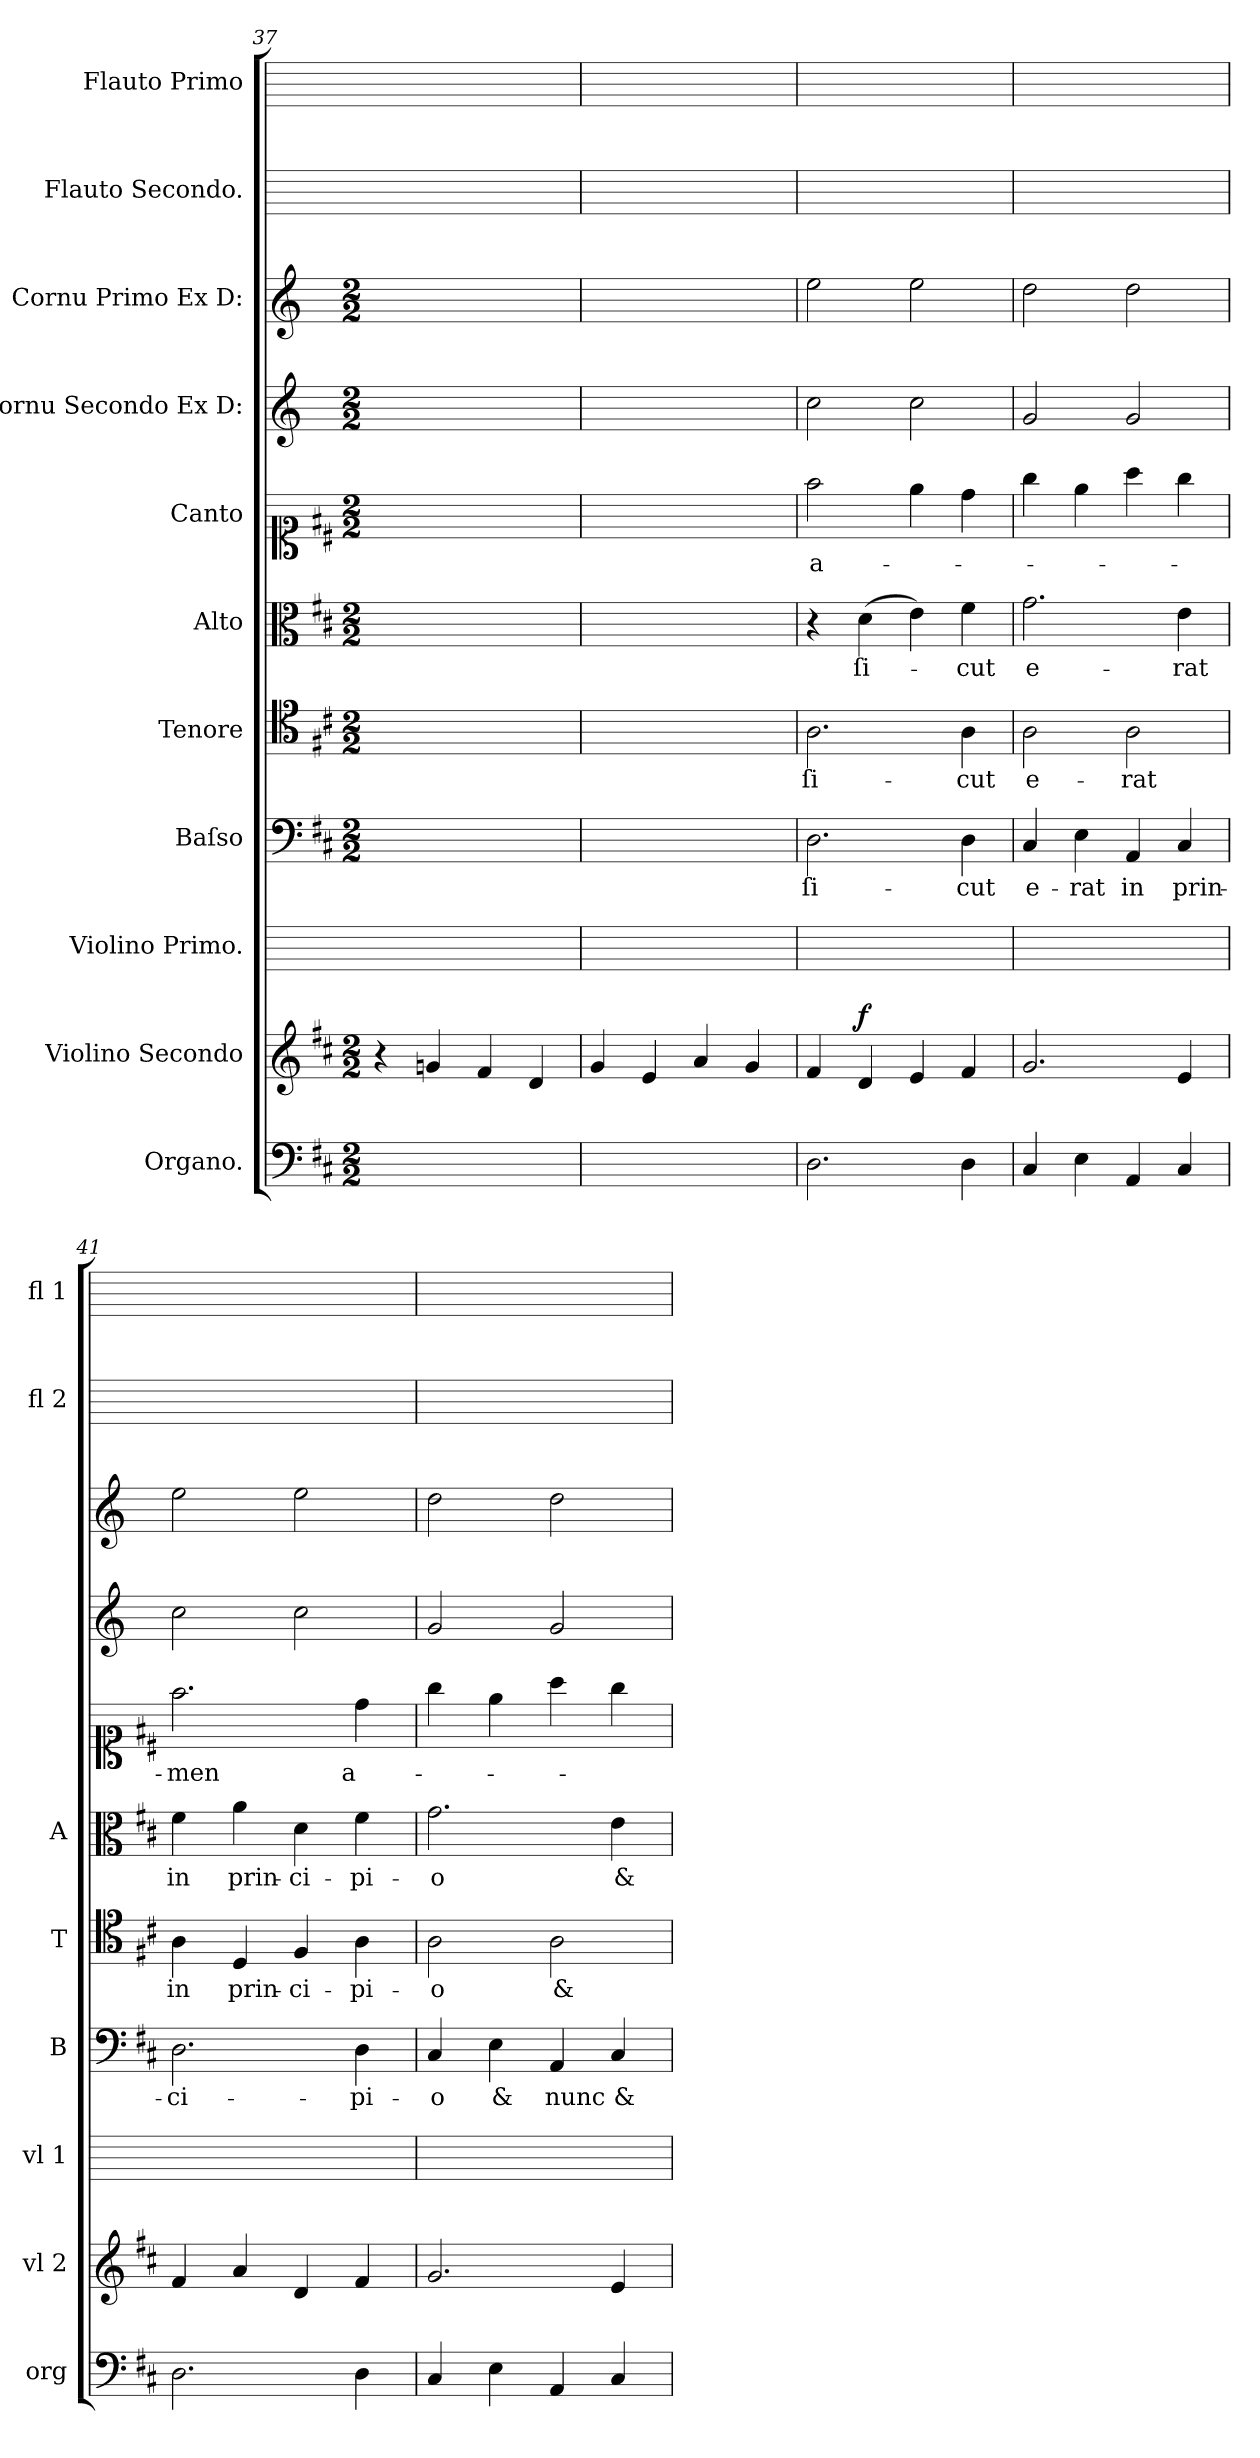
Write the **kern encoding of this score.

**kern	**kern	**dynam	**kern	**kern	**text	**kern	**text	**kern	**text	**kern	**text	**kern	**kern	**kern	**kern
*part11	*part10	*part10	*part9	*part8	*part8	*part7	*part7	*part6	*part6	*part5	*part5	*part4	*part3	*part2	*part1
*staff11	*staff10	*staff10	*staff9	*staff8	*staff8	*staff7	*staff7	*staff6	*staff6	*staff5	*staff5	*staff4	*staff3	*staff2	*staff1
*I"Organo.	*I"Violino Secondo	*	*I"Violino Primo.	*I"Baſso	*	*I"Tenore	*	*I"Alto	*	*I"Canto	*	*I"Cornu Secondo Ex D:	*I"Cornu Primo Ex D:	*I"Flauto Secondo.	*I"Flauto Primo
*I'org	*I'vl 2	*	*I'vl 1	*I'B	*	*I'T	*	*I'A	*	*	*	*	*	*I'fl 2	*I'fl 1
*clefF4	*clefG2	*	*	*clefF4	*	*clefC4	*	*clefC3	*	*clefC1	*	*clefG2	*clefG2	*	*
*	*	*	*	*	*	*	*	*	*	*	*	*ITrd6c10	*ITrd6c10	*	*
*k[f#c#]	*k[f#c#]	*	*	*k[f#c#]	*	*k[f#c#]	*	*k[f#c#]	*	*k[f#c#]	*	*k[f#c#]	*k[f#c#]	*	*
*M2/2	*M2/2	*	*	*M2/2	*	*M2/2	*	*M2/2	*	*M2/2	*	*M2/2	*M2/2	*	*
=37	=37	=37	=37	=37	=37	=37	=37	=37	=37	=37	=37	=37	=37	=37	=37
1ryy	4r	.	1ryy	1ryy	.	1ryy	.	1ryy	.	1ryy	.	1ryy	1ryy	1ryy	1ryy
.	4gn/	.	.	.	.	.	.	.	.	.	.	.	.	.	.
.	4f#/	.	.	.	.	.	.	.	.	.	.	.	.	.	.
.	4d/	.	.	.	.	.	.	.	.	.	.	.	.	.	.
=38	=38	=38	=38	=38	=38	=38	=38	=38	=38	=38	=38	=38	=38	=38	=38
1ryy	4g/	.	1ryy	1ryy	.	1ryy	.	1ryy	.	1ryy	.	1ryy	1ryy	1ryy	1ryy
.	4e/	.	.	.	.	.	.	.	.	.	.	.	.	.	.
.	4a/	.	.	.	.	.	.	.	.	.	.	.	.	.	.
.	4g/	.	.	.	.	.	.	.	.	.	.	.	.	.	.
=39	=39	=39	=39	=39	=39	=39	=39	=39	=39	=39	=39	=39	=39	=39	=39
2.D\	4f#/	.	1ryy	2.D\	ſi-	2.A\	ſi-	4r	.	2ff#\	a-	2d\	2f#\	1ryy	1ryy
!	!	!LO:DY:a	!	!	!	!	!	!	!	!	!	!	!	!	!
.	4d/	f	.	.	.	.	.	(4d\	ſi-	.	.	.	.	.	.
.	4e/	.	.	.	.	.	.	4e\)	.	4ee\	.	2d\	2f#\	.	.
4D\	4f#/	.	.	4D\	-cut	4A\	-cut	4f#\	-cut	4dd\	.	.	.	.	.
=40	=40	=40	=40	=40	=40	=40	=40	=40	=40	=40	=40	=40	=40	=40	=40
4C#/	2.g/	.	1ryy	4C#/	e-	2A\	e-	2.g\	e-	4gg\	.	2A/	2e\	1ryy	1ryy
4E\	.	.	.	4E\	-rat	.	.	.	.	4ee\	.	.	.	.	.
4AA/	.	.	.	4AA/	in	2A\	-rat	.	.	4aa\	.	2A/	2e\	.	.
4C#/	4e/	.	.	4C#/	prin-	.	.	4e\	-rat	4gg\	.	.	.	.	.
=41	=41	=41	=41	=41	=41	=41	=41	=41	=41	=41	=41	=41	=41	=41	=41
2.D\	4f#/	.	1ryy	2.D\	-ci-	4A\	in	4f#\	in	2.ff#\	-men	2d\	2f#\	1ryy	1ryy
.	4a/	.	.	.	.	4D/	prin-	4a\	prin-	.	.	.	.	.	.
.	4d/	.	.	.	.	4F#/	-ci-	4d\	-ci-	.	.	2d\	2f#\	.	.
4D\	4f#/	.	.	4D\	-pi-	4A\	-pi-	4f#\	-pi-	4dd\	a-	.	.	.	.
=42	=42	=42	=42	=42	=42	=42	=42	=42	=42	=42	=42	=42	=42	=42	=42
4C#/	2.g/	.	1ryy	4C#/	-o	2A\	-o	2.g\	-o	4gg\	.	2A/	2e\	1ryy	1ryy
4E\	.	.	.	4E\	&	.	.	.	.	4ee\	.	.	.	.	.
4AA/	.	.	.	4AA/	nunc	2A\	&	.	.	4aa\	.	2A/	2e\	.	.
4C#/	4e/	.	.	4C#/	&	.	.	4e\	&	4gg\	.	.	.	.	.
=	=	=	=	=	=	=	=	=	=	=	=	=	=	=	=
*-	*-	*-	*-	*-	*-	*-	*-	*-	*-	*-	*-	*-	*-	*-	*-
